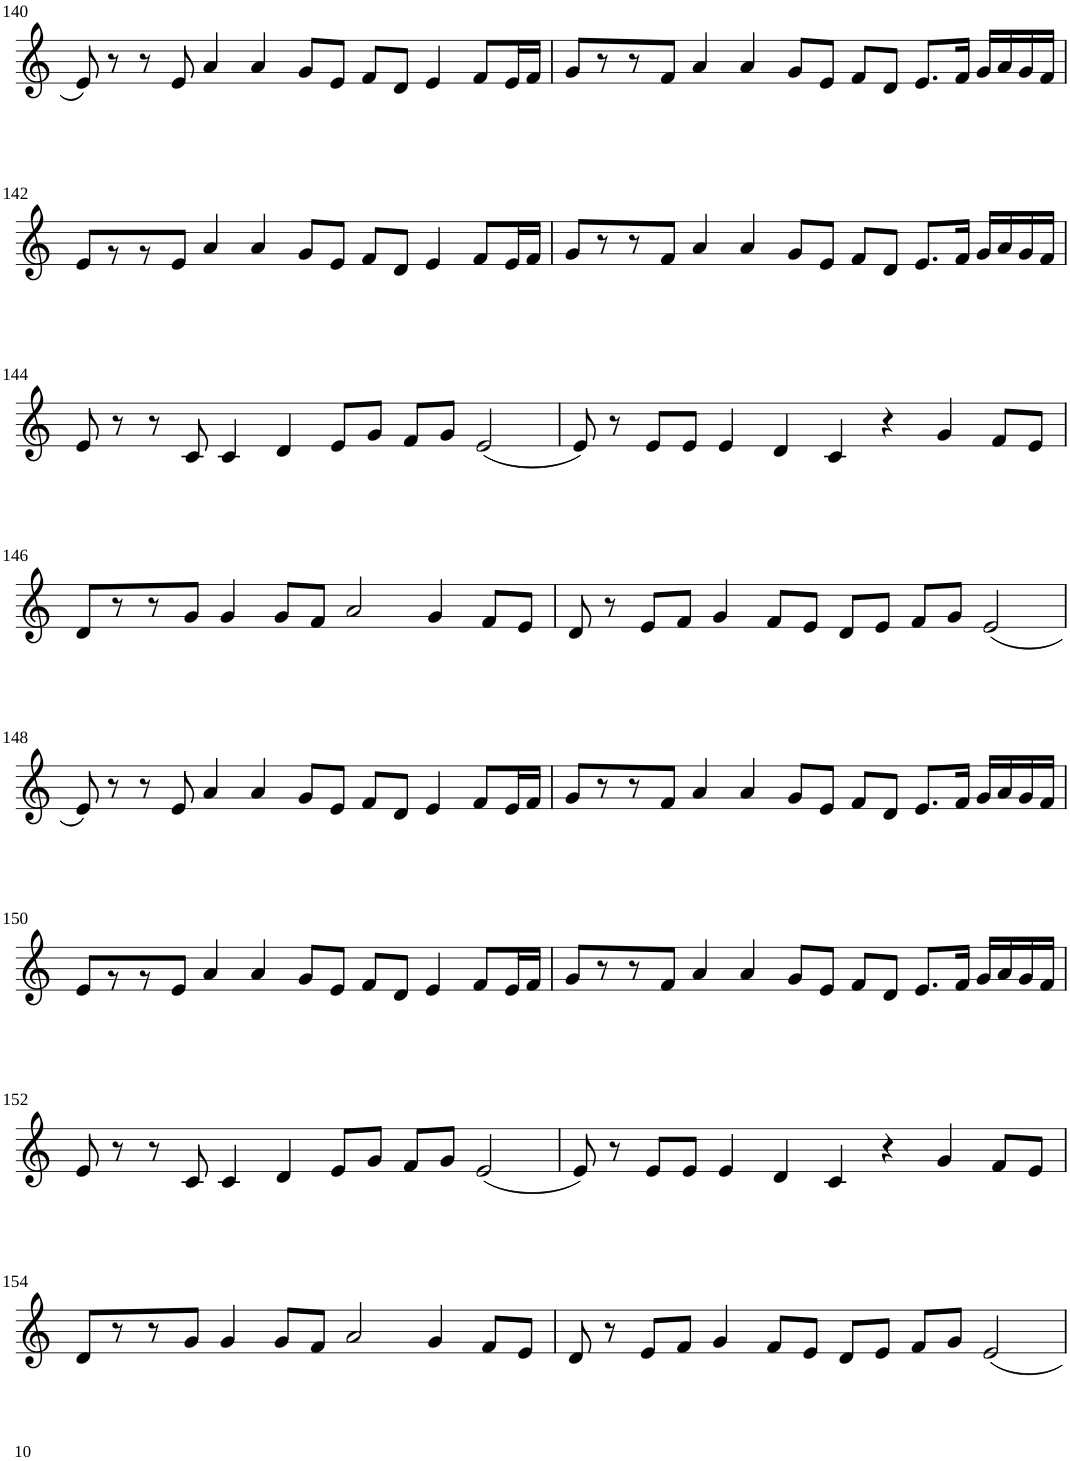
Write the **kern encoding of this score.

**kern
*part1
*staff1
*I"Violin
!!LO:PB:g=z
*clefG2
*k[]
*M8/4
=140
8e/
8r
8r
8e/
4a/
4a/
8g/L
8e/J
8f/L
8d/J
4e/
8f/L
16e/L
16f/JJ
=141
8g/L
8r
8r
8f/J
4a/
4a/
8g/L
8e/J
8f/L
8d/J
8.e/L
16f/Jk
16g/LL
16a/
16g/
16f/JJ
!!LO:LB:g=z
=142
8e/L
8r
8r
8e/J
4a/
4a/
8g/L
8e/J
8f/L
8d/J
4e/
8f/L
16e/L
16f/JJ
=143
8g/L
8r
8r
8f/J
4a/
4a/
8g/L
8e/J
8f/L
8d/J
8.e/L
16f/Jk
16g/LL
16a/
16g/
16f/JJ
!!LO:LB:g=z
=144
8e/
8r
8r
8c/
4c/
4d/
8e/L
8g/J
8f/L
8g/J
(2e/
=145
8e/)
8r
8e/L
8e/J
4e/
4d/
4c/
4r
4g/
8f/L
8e/J
!!LO:LB:g=z
=146
8d/L
8r
8r
8g/J
4g/
8g/L
8f/J
2a/
4g/
8f/L
8e/J
=147
8d/
8r
8e/L
8f/J
4g/
8f/L
8e/J
8d/L
8e/J
8f/L
8g/J
(2e/
!!LO:LB:g=z
=148
8e/)
8r
8r
8e/
4a/
4a/
8g/L
8e/J
8f/L
8d/J
4e/
8f/L
16e/L
16f/JJ
=149
8g/L
8r
8r
8f/J
4a/
4a/
8g/L
8e/J
8f/L
8d/J
8.e/L
16f/Jk
16g/LL
16a/
16g/
16f/JJ
!!LO:LB:g=z
=150
8e/L
8r
8r
8e/J
4a/
4a/
8g/L
8e/J
8f/L
8d/J
4e/
8f/L
16e/L
16f/JJ
=151
8g/L
8r
8r
8f/J
4a/
4a/
8g/L
8e/J
8f/L
8d/J
8.e/L
16f/Jk
16g/LL
16a/
16g/
16f/JJ
!!LO:LB:g=z
=152
8e/
8r
8r
8c/
4c/
4d/
8e/L
8g/J
8f/L
8g/J
(2e/
=153
8e/)
8r
8e/L
8e/J
4e/
4d/
4c/
4r
4g/
8f/L
8e/J
!!LO:LB:g=z
=154
8d/L
8r
8r
8g/J
4g/
8g/L
8f/J
2a/
4g/
8f/L
8e/J
=155
8d/
8r
8e/L
8f/J
4g/
8f/L
8e/J
8d/L
8e/J
8f/L
8g/J
2e/
=
*-
